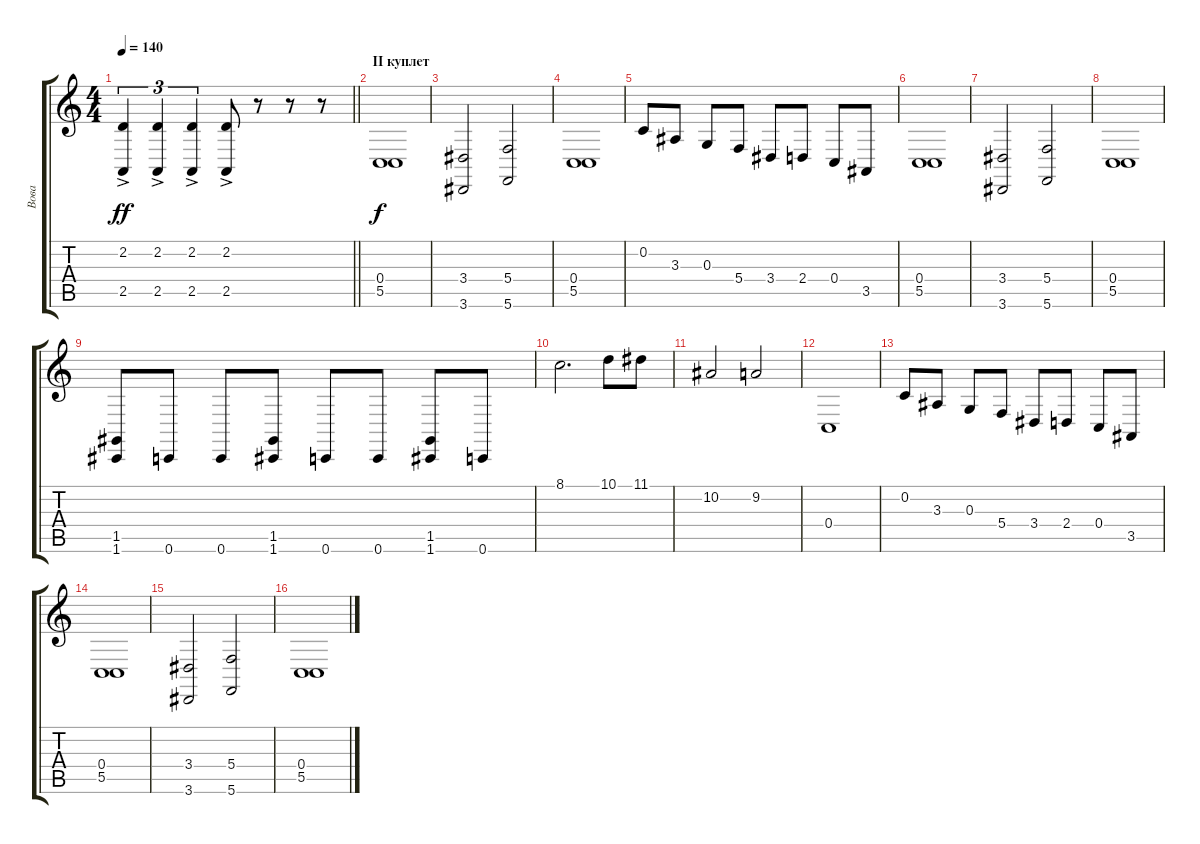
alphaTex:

\track ("Вова" "Вова") {instrument pad4choir}
\staff {score tabs}
\tuning (E4 C4 G3 C3 G2 C2) {hide}
\ts (4 4)
\tempo 140
\clef g2
\barLineRight lightlight
\ks c
(2.2{ac} 2.5{ac}).4{tu (3 2) dy ff} (2.2{ac} 2.5{ac}).4{tu (3 2)} (2.2{ac} 2.5{ac}).4{tu (3 2)} (2.2{ac} 2.5{ac}).8 r.8 r.8 r.8 |
\section ("" "II куплет")
(0.4 5.5).1{dy f} |
(3.4 3.6).2 (5.4 5.6).2 |
(0.4 5.5).1 |
0.2.8 3.3.8 0.3.8 5.4.8 3.4.8 2.4.8 0.4.8 3.5.8 |
(0.4 5.5).1 |
(3.4 3.6).2 (5.4 5.6).2 |
(0.4 5.5).1 |
(1.5 1.6).8 0.6.8 0.6.8 (1.5 1.6).8 0.6.8 0.6.8 (1.5 1.6).8 0.6.8 |
8.1.2{d} 10.1.8 11.1.8 |
10.2.2 9.2.2 |
0.4.1 |
0.2.8 3.3.8 0.3.8 5.4.8 3.4.8 2.4.8 0.4.8 3.5.8 |
(0.4 5.5).1 |
(3.4 3.6).2 (5.4 5.6).2 |
(0.4 5.5).1
